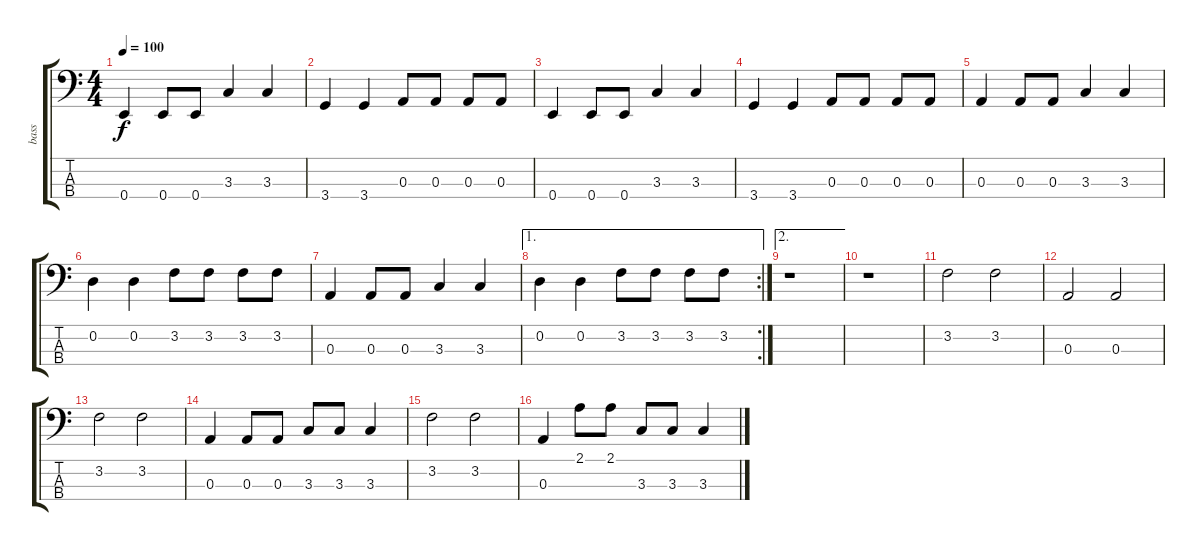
\track ("bass" "bass") {instrument electricbassfinger}
\staff {score tabs}
\tuning (G2 D2 A1 E1) {hide}
\ts (4 4)
\tempo 100
\clef f4
\ks c
0.4.4{dy f instrument electricbassfinger} 0.4.8 0.4.8 3.3.4 3.3.4 |
3.4.4 3.4.4 0.3.8 0.3.8 0.3.8 0.3.8 |
0.4.4 0.4.8 0.4.8 3.3.4 3.3.4 |
3.4.4 3.4.4 0.3.8 0.3.8 0.3.8 0.3.8 |
0.3.4 0.3.8 0.3.8 3.3.4 3.3.4 |
0.2.4 0.2.4 3.2.8 3.2.8 3.2.8 3.2.8 |
0.3.4 0.3.8 0.3.8 3.3.4 3.3.4 |
\ae 1
\rc 2
0.2.4 0.2.4 3.2.8 3.2.8 3.2.8 3.2.8 |
\ae 2
r.1 |
r.1 |
3.2.2 3.2.2 |
0.3.2 0.3.2 |
3.2.2 3.2.2 |
0.3.4 0.3.8 0.3.8 3.3.8 3.3.8 3.3.4 |
3.2.2 3.2.2 |
0.3.4 2.1.8 2.1.8 3.3.8 3.3.8 3.3.4
